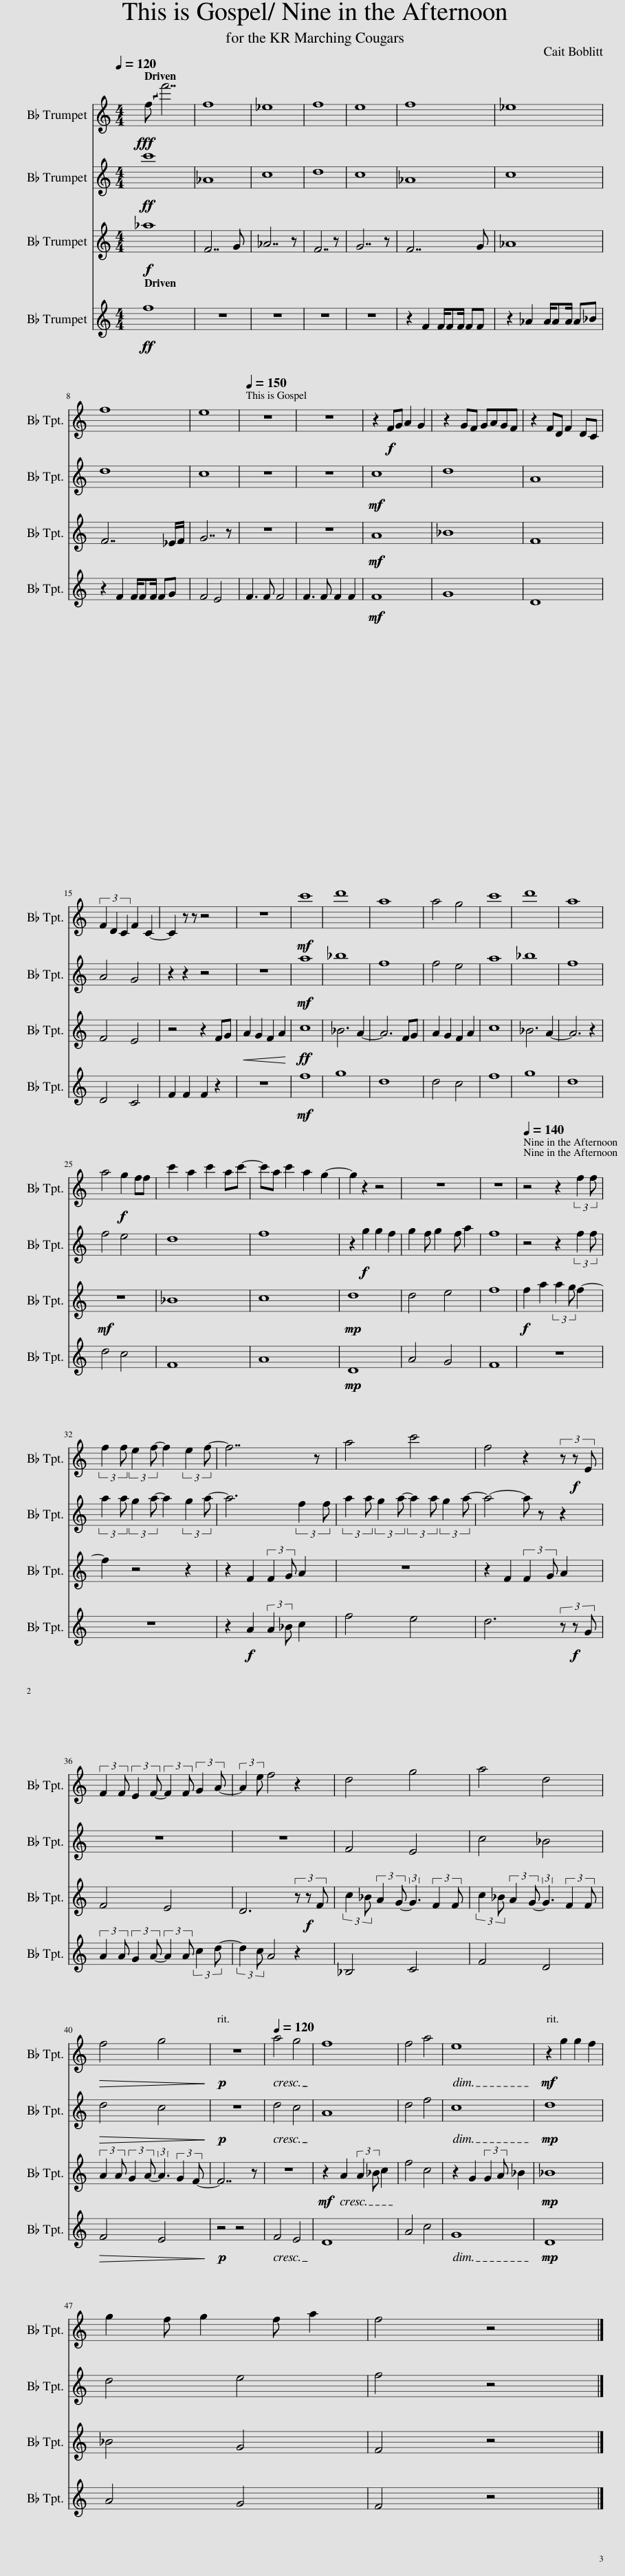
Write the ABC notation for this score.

X:1
%%score 1 2 3 4
L:1/8
Q:1/4=120
M:4/4
I:linebreak $
K:none
V:1 treble transpose=-2
V:2 treble transpose=-2
V:3 treble transpose=-2
V:4 treble transpose=-2
V:1
[K:C]!fff! !~(!f !~)!f'7 | f8 | _e8 | f8 | e8 | %5
 f8 | _e8 |$ f8 | e8 |[Q:1/4=150] z8 | %10
 z8 | z2!f! FG A2 G2 | z2 GF GAGF | z2 FD F2 DC |$ (3F2 D2 C2 F2 C2- | %15
 C2 z z z4 | z8 |!mf! c'8 | d'8 | a8 | %20
 a4 g4 | c'8 | d'8 | a8 |$ a4!f! g2 ff | %25
 c'2 a2 c'2 ac'- | c'a c'2 a2 g2- | g2 z2 z4 | z8 | z8 | %30
[Q:1/4=140] z4 z2 (3:2:2f2 f |$ (3:2:2f2 f (3:2:2e2 f- f2 (3:2:2e2 f- | f7 z | a4 c'4 | f4 z2 (3z!f! z E |$ %35
 (3:2:2F2 F (3:2:2E2 F- (3:2:2F2 F (3:2:2G2 A- | (3:2:2A2 e f4 z2 | d4 g4 | a4 d4 |$!>(! f4 g4!>)! | %40
!p! z8 |[Q:1/4=120] a4 g4 | f8 | f4 a4 | e8 | %45
!mf! z2 g2 g2 f2 |$ g2 f g2 f a2 | f4 z4 |] %48
V:2
[K:C]!ff! c'8 | _A8 | c8 | d8 | c8 | %5
 _A8 | c8 |$ d8 | c8 | z8 | %10
 z8 |!mf! c8 | d8 | A8 |$ A4 G4 | %15
 z2 z2 z4 | z8 |!mf! a8 | _b8 | f8 | %20
 f4 e4 | a8 | _b8 | f8 |$ f4 e4 | %25
 d8 | f8 | z2!f! g2 g2 f2 | g2 f g2 f a2 | f8 | %30
 z4 z2 (3:2:2f2 f |$ (3:2:2a2 a (3:2:2g2 a- a2 (3:2:2g2 a- | a6 (3:2:2f2 f | (3:2:2a2 a (3:2:2g2 a- (3:2:2a2 a (3:2:2g2 a- | a4- a z z2 |$ %35
 z8 | z8 | F4 E4 | c4 _B4 |$!>(! d4 c4!>)! | %40
!p! z8 | d4 c4 | A8 | d4 f4 | c8 | %45
!mp! d8 |$ d4 e4 | f4 z4 |] %48
V:3
[K:C]!f! _a8 | F7 G | _A7 z | F7 z | G7 z | %5
 F7 G | _A8 |$ F7 _E/F/ | G7 z | z8 | %10
 z8 |!mf! A8 | _B8 | F8 |$ F4 E4 | %15
 z4 z2 FG |!<(! A2 G2 F2 A2!<)! |!ff! c8 | _B6 A2- | A6 FG | %20
 A2 G2 F2 A2 | c8 | _B6 A2- | A6 z2 |$!mf! z8 | %25
 _B8 | c8 |!mp! d8 | d4 e4 | f8 | %30
!f! f2 a2 (3:2:2a2 g f2- |$ f2 z4 z2 | z2 F2 (3:2:2F2 G A2 | z8 | z2 F2 (3:2:2F2 G A2 |$ %35
 F4 E4 | D6 (3z!f! z F | (3:2:2c2 _B (3:2:2A2 G- (3:2:1G3 (3:2:2F2 F | (3:2:2c2 _B (3:2:2A2 G- (3:2:1G3 (3:2:2F2 F |$ (3:2:2A2 A (3:2:2G2 A- (3:2:1A3 (3:2:2G2 F- | %40
 F7 z | z8 |!mf! z2 A2 (3:2:2A2 _B c2 | f4 c4 | z2 G2 (3:2:2G2 A _B2 | %45
!mp! _B8 |$ _B4 G4 | F4 z4 |] %48
V:4
[K:C]!ff! f8 | z8 | z8 | z8 | z8 | %5
 z2 F2 F/FF/ FF | z2 _A2 A/AA/ A_B |$ z2 F2 F/FF/ FG | F4 E4 | F3 F F4 | %10
 F3 F F2 F2 |!mf! F8 | G8 | D8 |$ D4 C4 | %15
 F2 F2 F2 z2 | z8 |!mf! f8 | g8 | d8 | %20
 d4 c4 | f8 | g8 | d8 |$ d4 c4 | %25
 F8 | A8 |!mp! D8 | A4 G4 | F8 | %30
 z8 |$ z8 | z2!f! A2 (3:2:2A2 _B c2 | f4 e4 | d6 (3z!f! z G |$ %35
 (3:2:2A2 A (3:2:2G2 A- (3:2:2A2 A (3:2:2c2 d- | (3:2:2d2 c A4 z2 | _B,4 C4 | F4 D4 |$!>(! F4 E4!>)! | %40
!p! z4 z4 | F4 E4 | D8 | A4 c4 | G8 | %45
!mp! D8 |$ A4 G4 | F4 z4 |] %48
